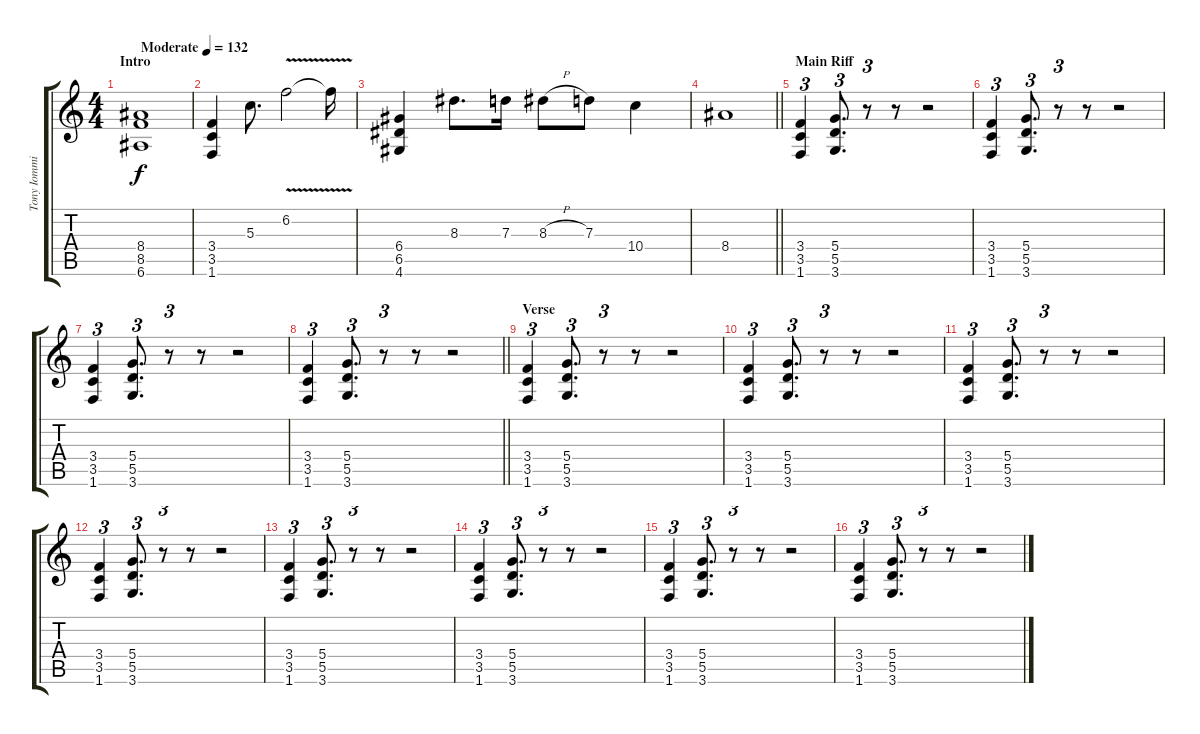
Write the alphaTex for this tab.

\track ("Tony Iommi " "Tony Iommi") {instrument distortionguitar}
\staff {score tabs}
\tuning (E4 B3 G3 D3 A2 E2) {hide}
\ts (4 4)
\section ("" "Intro")
\tempo (132 "Moderate")
\clef g2
\ks c
(8.4 8.5 6.6).1{dy f instrument distortionguitar} |
(3.4 3.5 1.6).4 5.3.8{d} 6.2{v}.2 6.2{t}.16 |
(6.4 6.5 4.6).4 8.3.8{d} 7.3.16 8.3{h}.8 7.3.8 10.4.4 |
\barLineRight lightlight
8.4.1 |
\section ("" "Main Riff")
(3.4 3.5 1.6).4{tu (3 2)} (5.4 5.5 3.6).8{d tu (3 2)} r.8{tu (3 2)} r.8 r.2 |
(3.4 3.5 1.6).4{tu (3 2)} (5.4 5.5 3.6).8{d tu (3 2)} r.8{tu (3 2)} r.8 r.2 |
(3.4 3.5 1.6).4{tu (3 2)} (5.4 5.5 3.6).8{d tu (3 2)} r.8{tu (3 2)} r.8 r.2 |
\barLineRight lightlight
(3.4 3.5 1.6).4{tu (3 2)} (5.4 5.5 3.6).8{d tu (3 2)} r.8{tu (3 2)} r.8 r.2 |
\section ("" "Verse")
(3.4 3.5 1.6).4{tu (3 2)} (5.4 5.5 3.6).8{d tu (3 2)} r.8{tu (3 2)} r.8 r.2 |
(3.4 3.5 1.6).4{tu (3 2)} (5.4 5.5 3.6).8{d tu (3 2)} r.8{tu (3 2)} r.8 r.2 |
(3.4 3.5 1.6).4{tu (3 2)} (5.4 5.5 3.6).8{d tu (3 2)} r.8{tu (3 2)} r.8 r.2 |
(3.4 3.5 1.6).4{tu (3 2)} (5.4 5.5 3.6).8{d tu (3 2)} r.8{tu (3 2)} r.8 r.2 |
(3.4 3.5 1.6).4{tu (3 2)} (5.4 5.5 3.6).8{d tu (3 2)} r.8{tu (3 2)} r.8 r.2 |
(3.4 3.5 1.6).4{tu (3 2)} (5.4 5.5 3.6).8{d tu (3 2)} r.8{tu (3 2)} r.8 r.2 |
(3.4 3.5 1.6).4{tu (3 2)} (5.4 5.5 3.6).8{d tu (3 2)} r.8{tu (3 2)} r.8 r.2 |
(3.4 3.5 1.6).4{tu (3 2)} (5.4 5.5 3.6).8{d tu (3 2)} r.8{tu (3 2)} r.8 r.2
